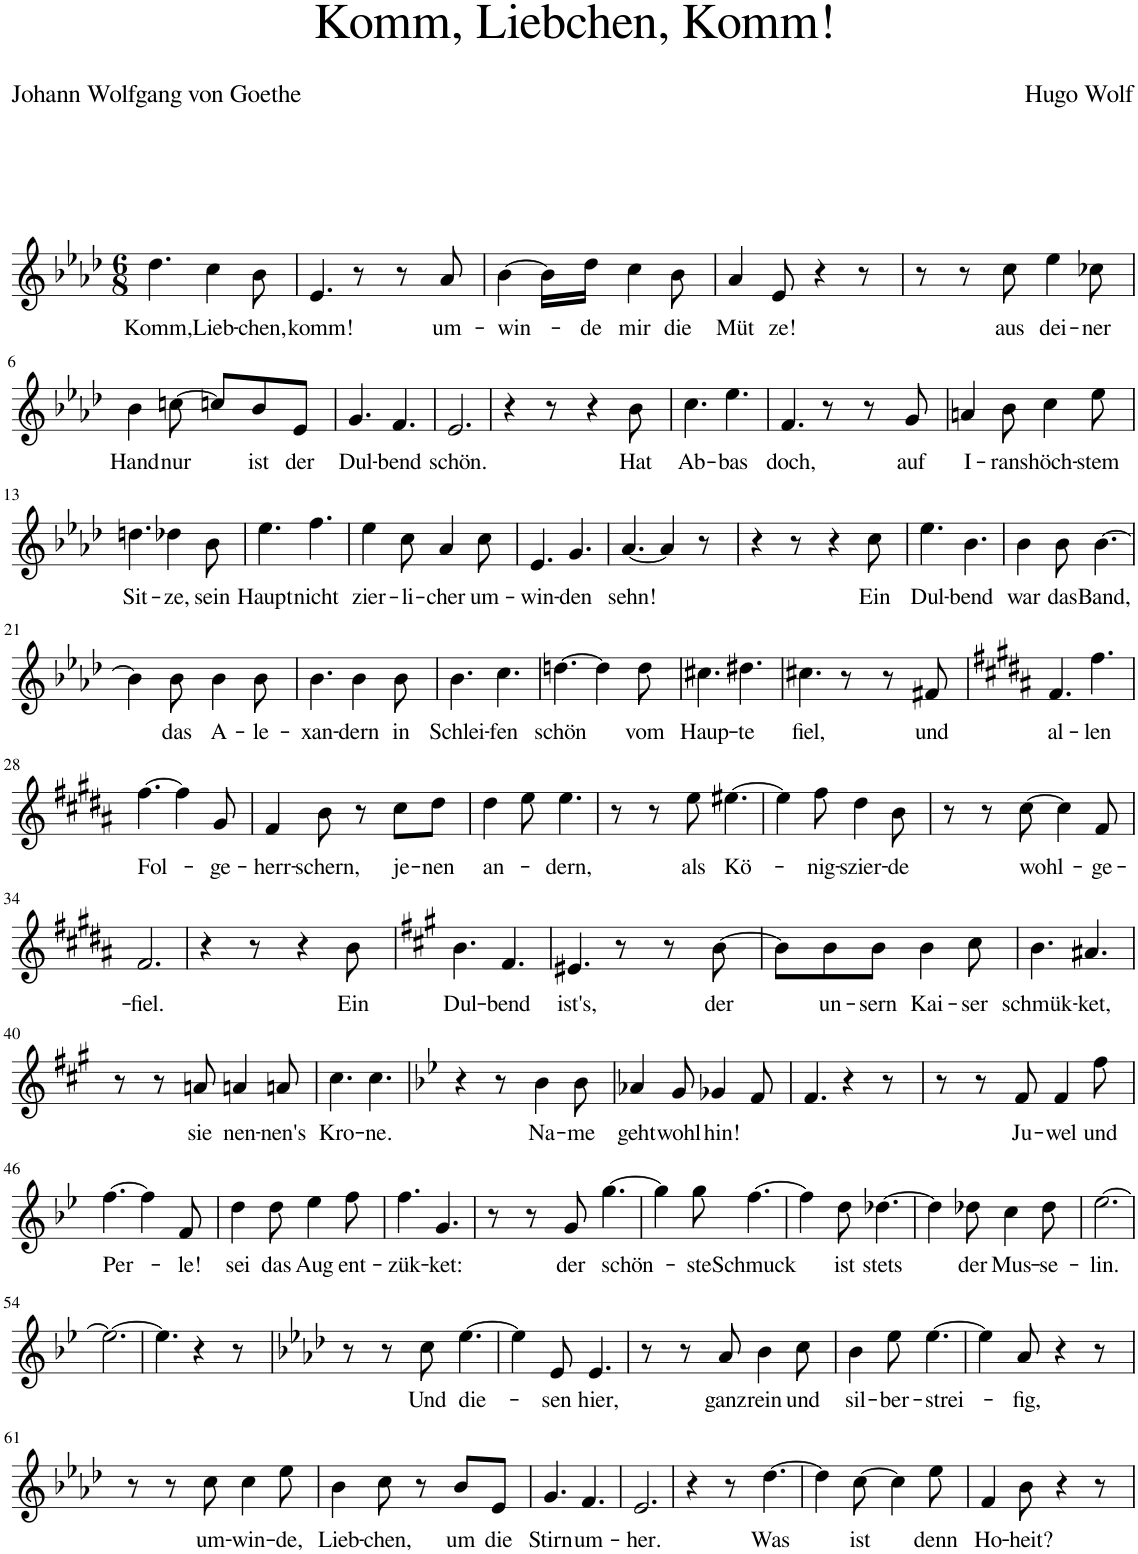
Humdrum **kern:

**kern	**text
*part1	*part1
*staff1	*staff1
*I"Piano	*
*I'Pno	*
*clefG2	*
*k[b-e-a-d-]	*
*M6/8	*
=1	=1
!	!LO:LY:b
4.dd-\	Komm,
!	!LO:LY:b
4cc\	Lieb-
!	!LO:LY:b
8b-\	-chen,
=2	=2
!	!LO:LY:b
4.e-/	komm!
8r	.
8r	.
!	!LO:LY:b
8a-/	um-
=3	=3
!	!LO:LY:b
[4b-\	-win-
16b-\LL]	.
!	!LO:LY:b
16dd-\JJ	-de
!	!LO:LY:b
4cc\	mir
!	!LO:LY:b
8b-\	die
=4	=4
!	!LO:LY:b
4a-/	Müt
!	!LO:LY:b
8e-/	-ze!
4r	.
8r	.
=5	=5
8r	.
8r	.
!	!LO:LY:b
8cc\	aus
!	!LO:LY:b
4ee-\	dei-
!	!LO:LY:b
8cc-X\	-ner
!!LO:LB:g=z
=6	=6
!	!LO:LY:b
4b-\	Hand
!	!LO:LY:b
[8ccn\	nur
8ccn/L]	.
!	!LO:LY:b
8b-/	ist
!	!LO:LY:b
8e-/J	der
=7	=7
!	!LO:LY:b
4.g/	Dul-
!	!LO:LY:b
4.f/	-bend
=8	=8
!	!LO:LY:b
2.e-/	schön.
=9	=9
4r	.
8r	.
4r	.
!	!LO:LY:b
8b-\	Hat
=10	=10
!	!LO:LY:b
4.cc\	Ab-
!	!LO:LY:b
4.ee-\	-bas
=11	=11
!	!LO:LY:b
4.f/	doch,
8r	.
8r	.
!	!LO:LY:b
8g/	auf
=12	=12
!	!LO:LY:b
4an/	I-
!	!LO:LY:b
8b-\	-rans
!	!LO:LY:b
4cc\	höch-
!	!LO:LY:b
8ee-\	-stem
!!LO:LB:g=z
=13	=13
!	!LO:LY:b
4.ddn\	Sit-
!	!LO:LY:b
4dd-X\	-ze,
!	!LO:LY:b
8b-\	sein
=14	=14
!	!LO:LY:b
4.ee-\	Haupt
!	!LO:LY:b
4.ff\	nicht
=15	=15
!	!LO:LY:b
4ee-\	zier-
!	!LO:LY:b
8cc\	-li-
!	!LO:LY:b
4a-/	-cher
!	!LO:LY:b
8cc\	um-
=16	=16
!	!LO:LY:b
4.e-/	-win-
!	!LO:LY:b
4.g/	-den
=17	=17
!	!LO:LY:b
[4.a-/	sehn!
4a-/]	.
8r	.
=18	=18
4r	.
8r	.
4r	.
!	!LO:LY:b
8cc\	Ein
=19	=19
!	!LO:LY:b
4.ee-\	Dul-
!	!LO:LY:b
4.b-\	-bend
=20	=20
!	!LO:LY:b
4b-\	war
!	!LO:LY:b
8b-\	das
!	!LO:LY:b
[4.b-\	Band,
!!LO:LB:g=z
=21	=21
4b-\]	.
!	!LO:LY:b
8b-\	das
!	!LO:LY:b
4b-\	A-
!	!LO:LY:b
8b-\	-le-
=22	=22
!	!LO:LY:b
4.b-\	-xan-
!	!LO:LY:b
4b-\	-dern
!	!LO:LY:b
8b-\	in
=23	=23
!	!LO:LY:b
4.b-\	Schlei-
!	!LO:LY:b
4.cc\	-fen
=24	=24
!	!LO:LY:b
[4.ddn\	schön
4dd\]	.
!	!LO:LY:b
8dd\	vom
=25	=25
!	!LO:LY:b
4.cc#X\	Haup-
!	!LO:LY:b
4.dd#X\	-te
=26	=26
!	!LO:LY:b
4.cc#X\	fiel,
8r	.
8r	.
!	!LO:LY:b
8f#X/	und
=27	=27
*k[f#c#g#d#a#]	*
!	!LO:LY:b
4.f#/	al-
!	!LO:LY:b
4.ff#\	-len
!!LO:LB:g=z
=28	=28
!	!LO:LY:b
[4.ff#\	Fol-
4ff#\]	.
!	!LO:LY:b
8g#/	-ge-
=29	=29
!	!LO:LY:b
4f#/	-herr-
!	!LO:LY:b
8b\	-schern,
8r	.
!	!LO:LY:b
8cc#\L	je-
!	!LO:LY:b
8dd#\J	-nen
=30	=30
!	!LO:LY:b
4dd#\	an-
8ee\	.
!	!LO:LY:b
4.ee\	dern,
=31	=31
8r	.
8r	.
!	!LO:LY:b
8ee\	als
!	!LO:LY:b
[4.ee#X\	Kö-
=32	=32
4ee#\]	.
!	!LO:LY:b
8ff#\	-nig-
!	!LO:LY:b
4dd#\	-szier-
!	!LO:LY:b
8b\	-de
=33	=33
8r	.
8r	.
!	!LO:LY:b
[8cc#\	wohl-
4cc#\]	.
!	!LO:LY:b
8f#/	-ge-
!!LO:LB:g=z
=34	=34
!	!LO:LY:b
2.f#/	-fiel.
=35	=35
4r	.
8r	.
4r	.
!	!LO:LY:b
8b\	Ein
=36	=36
*k[f#c#g#]	*
!	!LO:LY:b
4.b\	Dul-
!	!LO:LY:b
4.f#/	-bend
=37	=37
!	!LO:LY:b
4.e#X/	ist's,
8r	.
8r	.
!	!LO:LY:b
[8b\	der
=38	=38
8b\L]	.
!	!LO:LY:b
8b\	un-
!	!LO:LY:b
8b\J	-sern
!	!LO:LY:b
4b\	Kai-
!	!LO:LY:b
8cc#\	-ser
=39	=39
!	!LO:LY:b
4.b\	schmük-
!	!LO:LY:b
4.a#X/	-ket,
!!LO:LB:g=z
=40	=40
8r	.
8r	.
!	!LO:LY:b
8an/	sie
!	!LO:LY:b
4an/	nen-
!	!LO:LY:b
8an/	-nen's
=41	=41
!	!LO:LY:b
4.cc#\	Kro-
!	!LO:LY:b
4.cc#\	-ne.
=42	=42
*k[b-e-]	*
4r	.
8r	.
!	!LO:LY:b
4b-\	Na-
!	!LO:LY:b
8b-\	-me
=43	=43
!	!LO:LY:b
4a-X/	geht
!	!LO:LY:b
8g/	wohl
!	!LO:LY:b
4g-X/	hin!
8f/	.
=44	=44
4.f/	.
4r	.
8r	.
=45	=45
8r	.
8r	.
!	!LO:LY:b
8f/	Ju-
!	!LO:LY:b
4f/	-wel
!	!LO:LY:b
8ff\	und
!!LO:LB:g=z
=46	=46
!	!LO:LY:b
[4.ff\	Per-
4ff\]	.
!	!LO:LY:b
8f/	-le!
=47	=47
!	!LO:LY:b
4dd\	sei
!	!LO:LY:b
8dd\	das
!	!LO:LY:b
4ee-\	Aug
!	!LO:LY:b
8ff\	ent-
=48	=48
!	!LO:LY:b
4.ff\	-zük-
!	!LO:LY:b
4.g/	-ket:
=49	=49
8r	.
8r	.
!	!LO:LY:b
8g/	der
!	!LO:LY:b
[4.gg\	schön-
=50	=50
4gg\]	.
!	!LO:LY:b
8gg\	-ste
!	!LO:LY:b
[4.ff\	Schmuck
=51	=51
4ff\]	.
!	!LO:LY:b
8dd\	ist
!	!LO:LY:b
[4.dd-X\	stets
=52	=52
4dd-\]	.
!	!LO:LY:b
8dd-X\	der
!	!LO:LY:b
4cc\	Mus-
!	!LO:LY:b
8dd-\	-se-
=53	=53
!	!LO:LY:b
[2.ee-\	lin.
!!LO:LB:g=z
=54	=54
2.ee-\_	.
=55	=55
4.ee-\]	.
4r	.
8r	.
=56	=56
*k[b-e-a-d-]	*
8r	.
8r	.
!	!LO:LY:b
8cc\	Und
!	!LO:LY:b
[4.ee-\	die-
=57	=57
4ee-\]	.
!	!LO:LY:b
8e-/	-sen
!	!LO:LY:b
4.e-/	hier,
=58	=58
8r	.
8r	.
!	!LO:LY:b
8a-/	ganz
!	!LO:LY:b
4b-\	rein
!	!LO:LY:b
8cc\	und
=59	=59
!	!LO:LY:b
4b-\	sil-
!	!LO:LY:b
8ee-\	-ber-
!	!LO:LY:b
[4.ee-\	-strei-
=60	=60
4ee-\]	.
!	!LO:LY:b
8a-/	-fig,
4r	.
8r	.
!!LO:LB:g=z
=61	=61
8r	.
8r	.
!	!LO:LY:b
8cc\	um-
!	!LO:LY:b
4cc\	-win-
!	!LO:LY:b
8ee-\	-de,
=62	=62
!	!LO:LY:b
4b-\	Lieb-
!	!LO:LY:b
8cc\	-chen,
8r	.
!	!LO:LY:b
8b-/L	um
!	!LO:LY:b
8e-/J	die
=63	=63
!	!LO:LY:b
4.g/	Stirn
!	!LO:LY:b
4.f/	um-
=64	=64
!	!LO:LY:b
2.e-/	-her.
=65	=65
4r	.
8r	.
!	!LO:LY:b
[4.dd-\	Was
=66	=66
4dd-\]	.
!	!LO:LY:b
[8cc\	ist
4cc\]	.
!	!LO:LY:b
8ee-\	denn
=67	=67
!	!LO:LY:b
4f/	Ho-
!	!LO:LY:b
8b-\	-heit?
4r	.
8r	.
=	=
*-	*-
